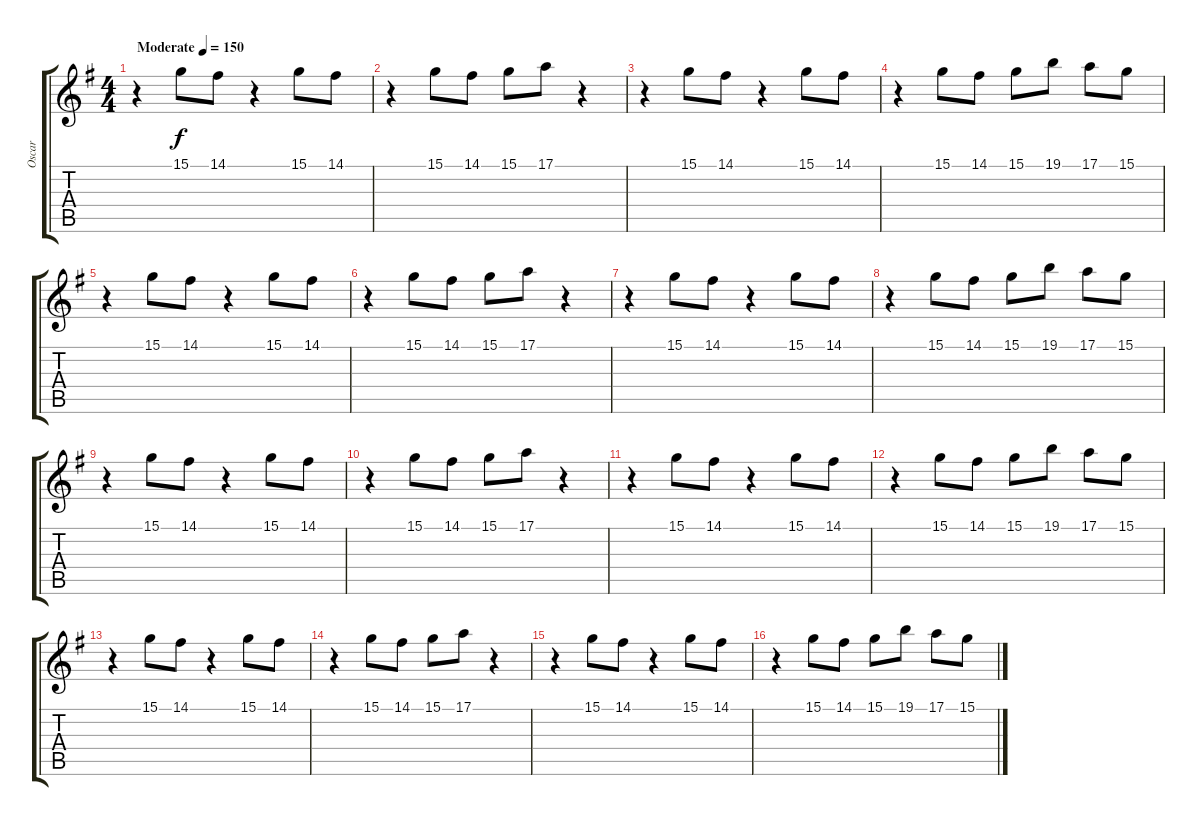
\track ("Oscar" "Oscar") {instrument tubularbells}
\staff {score tabs}
\tuning (E4 B3 G3 D3 A2 E2) {hide}
\ts (4 4)
\tempo (150 "Moderate")
\clef g2
\ks eminor
r.4{dy f instrument tubularbells} 15.1.8 14.1.8 r.4 15.1.8 14.1.8 |
r.4 15.1.8 14.1.8 15.1.8 17.1.8 r.4 |
r.4 15.1.8 14.1.8 r.4 15.1.8 14.1.8 |
r.4 15.1.8 14.1.8 15.1.8 19.1.8 17.1.8 15.1.8 |
r.4 15.1.8 14.1.8 r.4 15.1.8 14.1.8 |
r.4 15.1.8 14.1.8 15.1.8 17.1.8 r.4 |
r.4 15.1.8 14.1.8 r.4 15.1.8 14.1.8 |
r.4 15.1.8 14.1.8 15.1.8 19.1.8 17.1.8 15.1.8 |
r.4 15.1.8 14.1.8 r.4 15.1.8 14.1.8 |
r.4 15.1.8 14.1.8 15.1.8 17.1.8 r.4 |
r.4 15.1.8 14.1.8 r.4 15.1.8 14.1.8 |
r.4 15.1.8 14.1.8 15.1.8 19.1.8 17.1.8 15.1.8 |
r.4 15.1.8 14.1.8 r.4 15.1.8 14.1.8 |
r.4 15.1.8 14.1.8 15.1.8 17.1.8 r.4 |
r.4 15.1.8 14.1.8 r.4 15.1.8 14.1.8 |
r.4 15.1.8 14.1.8 15.1.8 19.1.8 17.1.8 15.1.8
